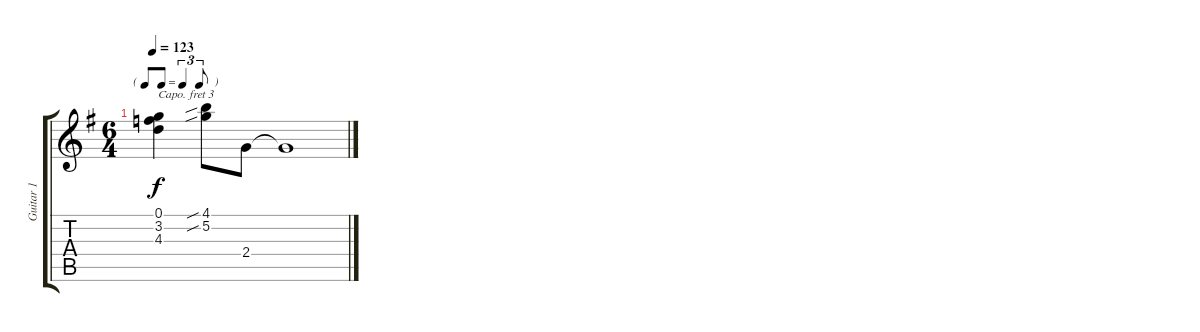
\track ("Guitar 1" "Guitar 1") {instrument electricguitarclean}
\staff {score tabs}
\capo 3
\tuning (E4 B3 G3 D3 A2 E2) {hide}
\ts (6 4)
\tf triplet8th
\tempo 123
\clef g2
\ks g
(0.1 3.2 4.3).4{dy f} (4.1{sib} 5.2{sib}).8 2.4.8 2.4{t}.1
